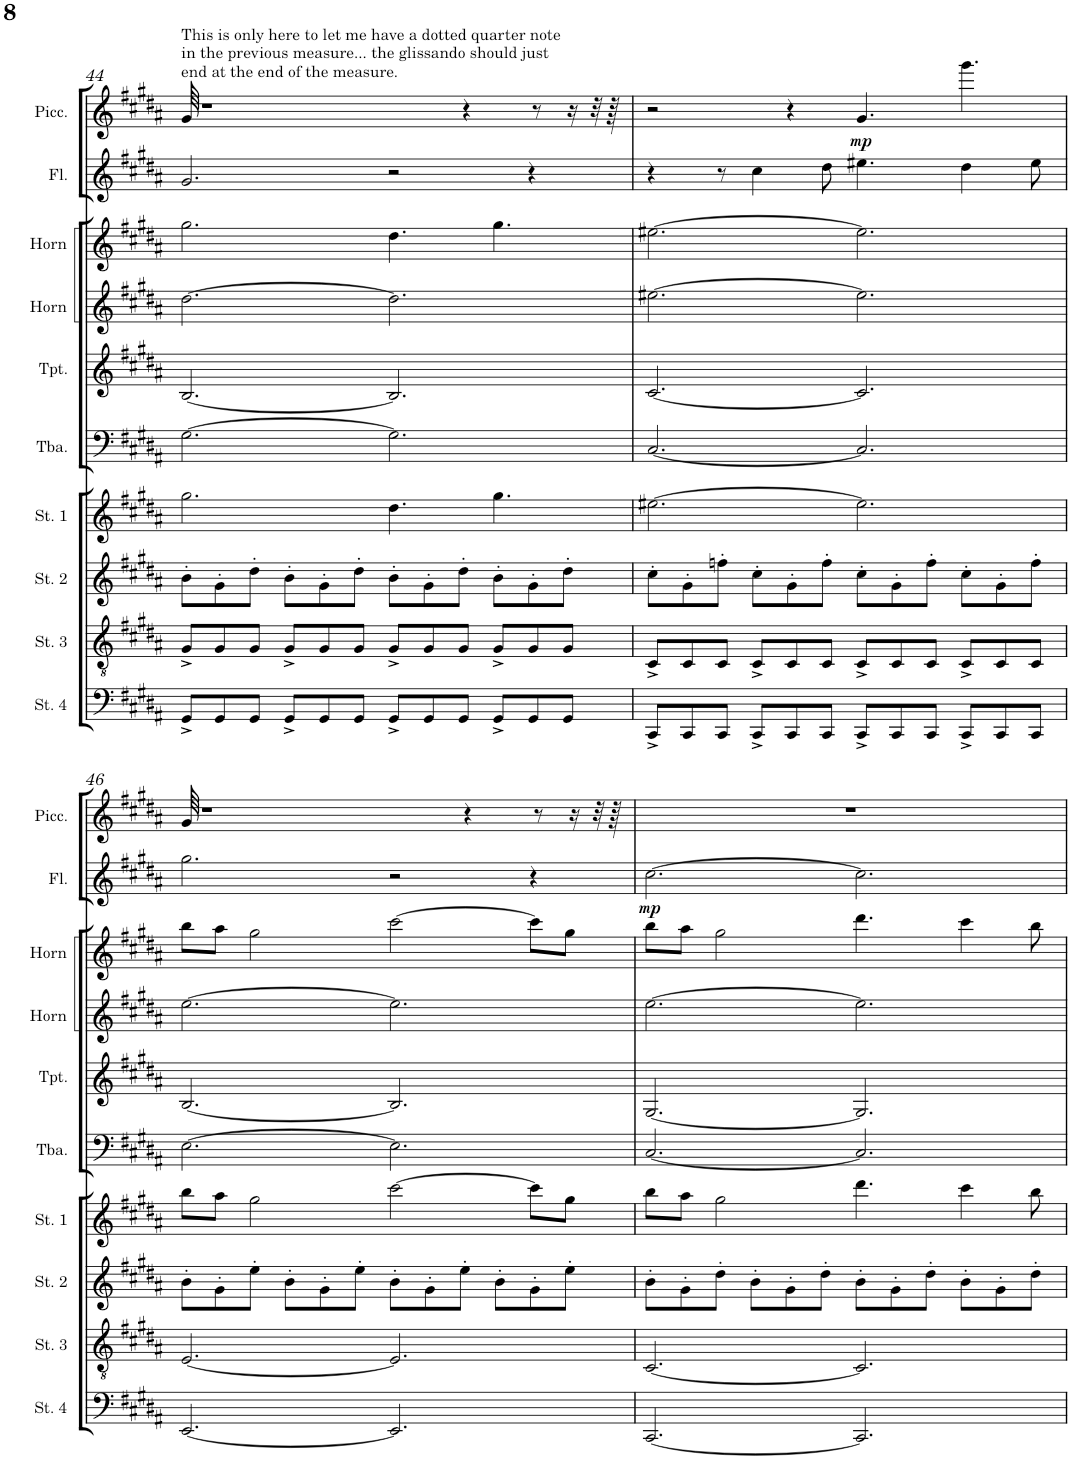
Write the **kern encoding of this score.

**kern	**kern	**kern	**kern	**kern	**kern	**kern	**kern	**kern	**dynam	**kern	**dynam
*part10	*part9	*part8	*part7	*part6	*part5	*part4	*part3	*part2	*part2	*part1	*part1
*staff10	*staff9	*staff8	*staff7	*staff6	*staff5	*staff4	*staff3	*staff2	*staff2	*staff1	*staff1
*I"Strings 4	*I"Strings 3	*I"Strings 2	*I"Strings 1	*I"Tuba	*I"Trumpet	*I"Horn	*I"Horn	*I"Flute	*	*I"Piccolo	*
*I'St. 4	*I'St. 3	*I'St. 2	*I'St. 1	*I'Tba.	*I'Tpt.	*I'Horn	*I'Horn	*I'Fl.	*	*I'Picc.	*
!!LO:PB:g=z
*clefF4	*clefGv2	*clefG2	*clefG2	*clefF4	*clefG2	*clefG2	*clefG2	*clefG2	*	*clefG2	*
*	*	*	*	*	*Trd1c2	*Trd7c12	*Trd7c12	*	*	*Trd-7c-12	*
*k[f#c#g#d#a#]	*k[f#c#g#d#a#]	*k[f#c#g#d#a#]	*k[f#c#g#d#a#]	*k[f#c#g#d#a#]	*k[f#c#g#d#a#]	*k[f#c#g#d#a#]	*k[f#c#g#d#a#]	*k[f#c#g#d#a#]	*	*k[f#c#g#d#a#]	*
*M12/8	*M12/8	*M12/8	*M12/8	*M12/8	*M12/8	*M12/8	*M12/8	*M12/8	*	*M12/8	*
=44	=44	=44	=44	=44	=44	=44	=44	=44	=44	=44	=44
!	!	!	!	!	!	!	!	!	!	!LO:TX:a:t=This is only here to let me have a dotted quarter note	!
!	!	!	!	!	!	!	!	!	!	!LO:TX:a:t=in the previous measure... the glissando should just	!
!	!	!	!	!	!	!	!	!	!	!LO:TX:a:t=end at the end of the measure.	!
8GG#^/L	8G#^/L	8b'\L	2.gg#\	[2.G#\	[2.B/	[2.dd#\	2.gg#\	2.g#/	.	64g#/	.
.	.	.	.	.	.	.	.	.	.	1r	.
8GG#/	8G#/	8g#'\	.	.	.	.	.	.	.	.	.
8GG#/J	8G#/J	8dd#'\J	.	.	.	.	.	.	.	.	.
8GG#^/L	8G#^/L	8b'\L	.	.	.	.	.	.	.	.	.
8GG#/	8G#/	8g#'\	.	.	.	.	.	.	.	.	.
8GG#/J	8G#/J	8dd#'\J	.	.	.	.	.	.	.	.	.
8GG#^/L	8G#^/L	8b'\L	4.dd#\	2.G#\]	2.B/]	2.dd#\]	4.dd#\	2r	.	.	.
8GG#/	8G#/	8g#'\	.	.	.	.	.	.	.	.	.
8GG#/J	8G#/J	8dd#'\J	.	.	.	.	.	.	.	.	.
.	.	.	.	.	.	.	.	.	.	4r	.
8GG#^/L	8G#^/L	8b'\L	4.gg#\	.	.	.	4.gg#\	.	.	.	.
8GG#/	8G#/	8g#'\	.	.	.	.	.	4r	.	.	.
.	.	.	.	.	.	.	.	.	.	8r	.
8GG#/J	8G#/J	8dd#'\J	.	.	.	.	.	.	.	.	.
.	.	.	.	.	.	.	.	.	.	16r	.
.	.	.	.	.	.	.	.	.	.	32r	.
.	.	.	.	.	.	.	.	.	.	64r	.
=45	=45	=45	=45	=45	=45	=45	=45	=45	=45	=45	=45
8CC#^/L	8C#^/L	8cc#'\L	[2.ee#X\	[2.C#/	[2.c#/	[2.ee#X\	[2.ee#X\	4r	.	2r	.
8CC#/	8C#/	8g#'\	.	.	.	.	.	.	.	.	.
8CC#/J	8C#/J	8ffn'\J	.	.	.	.	.	8r	.	.	.
8CC#^/L	8C#^/L	8cc#'\L	.	.	.	.	.	4cc#\	.	.	.
8CC#/	8C#/	8g#'\	.	.	.	.	.	.	.	4r	.
8CC#/J	8C#/J	8ff'\J	.	.	.	.	.	8dd#\	.	.	.
!	!	!	!	!	!	!	!	!	!	!	!LO:DY:b
8CC#^/L	8C#^/L	8cc#'\L	2.ee#\]	2.C#/]	2.c#/]	2.ee#\]	2.ee#\]	4.ee#X\	.	4.g#/	mp
8CC#/	8C#/	8g#'\	.	.	.	.	.	.	.	.	.
8CC#/J	8C#/J	8ff'\J	.	.	.	.	.	.	.	.	.
8CC#^/L	8C#^/L	8cc#'\L	.	.	.	.	.	4dd#\	.	4.ggg#\	.
8CC#/	8C#/	8g#'\	.	.	.	.	.	.	.	.	.
8CC#/J	8C#/J	8ff'\J	.	.	.	.	.	8ee#\	.	.	.
!!LO:LB:g=z
=46	=46	=46	=46	=46	=46	=46	=46	=46	=46	=46	=46
[2.EE/	[2.E/	8b'\L	8bb\L	[2.E\	[2.B/	[2.ee\	8bb\L	2.gg#\	.	64g#/	.
.	.	.	.	.	.	.	.	.	.	1r	.
.	.	8g#'\	8aa#\J	.	.	.	8aa#\J	.	.	.	.
.	.	8ee'\J	2gg#\	.	.	.	2gg#\	.	.	.	.
.	.	8b'\L	.	.	.	.	.	.	.	.	.
.	.	8g#'\	.	.	.	.	.	.	.	.	.
.	.	8ee'\J	.	.	.	.	.	.	.	.	.
2.EE/]	2.E/]	8b'\L	[2ccc#\	2.E\]	2.B/]	2.ee\]	[2ccc#\	2r	.	.	.
.	.	8g#'\	.	.	.	.	.	.	.	.	.
.	.	8ee'\J	.	.	.	.	.	.	.	.	.
.	.	.	.	.	.	.	.	.	.	4r	.
.	.	8b'\L	.	.	.	.	.	.	.	.	.
.	.	8g#'\	8ccc#\L]	.	.	.	8ccc#\L]	4r	.	.	.
.	.	.	.	.	.	.	.	.	.	8r	.
.	.	8ee'\J	8gg#\J	.	.	.	8gg#\J	.	.	.	.
.	.	.	.	.	.	.	.	.	.	16r	.
.	.	.	.	.	.	.	.	.	.	32r	.
.	.	.	.	.	.	.	.	.	.	64r	.
=47	=47	=47	=47	=47	=47	=47	=47	=47	=47	=47	=47
!	!	!	!	!	!	!	!	!	!LO:DY:b	!	!
[2.CC#/	[2.C#/	8b'\L	8bb\L	[2.C#/	[2.G#/	[2.ee\	8bb\L	[2.cc#\	mp	1.r	.
.	.	8g#'\	8aa#\J	.	.	.	8aa#\J	.	.	.	.
.	.	8dd#'\J	2gg#\	.	.	.	2gg#\	.	.	.	.
.	.	8b'\L	.	.	.	.	.	.	.	.	.
.	.	8g#'\	.	.	.	.	.	.	.	.	.
.	.	8dd#'\J	.	.	.	.	.	.	.	.	.
2.CC#/]	2.C#/]	8b'\L	4.ddd#\	2.C#/]	2.G#/]	2.ee\]	4.ddd#\	2.cc#\]	.	.	.
.	.	8g#'\	.	.	.	.	.	.	.	.	.
.	.	8dd#'\J	.	.	.	.	.	.	.	.	.
.	.	8b'\L	4ccc#\	.	.	.	4ccc#\	.	.	.	.
.	.	8g#'\	.	.	.	.	.	.	.	.	.
.	.	8dd#'\J	8bb\	.	.	.	8bb\	.	.	.	.
=	=	=	=	=	=	=	=	=	=	=	=
*-	*-	*-	*-	*-	*-	*-	*-	*-	*-	*-	*-
